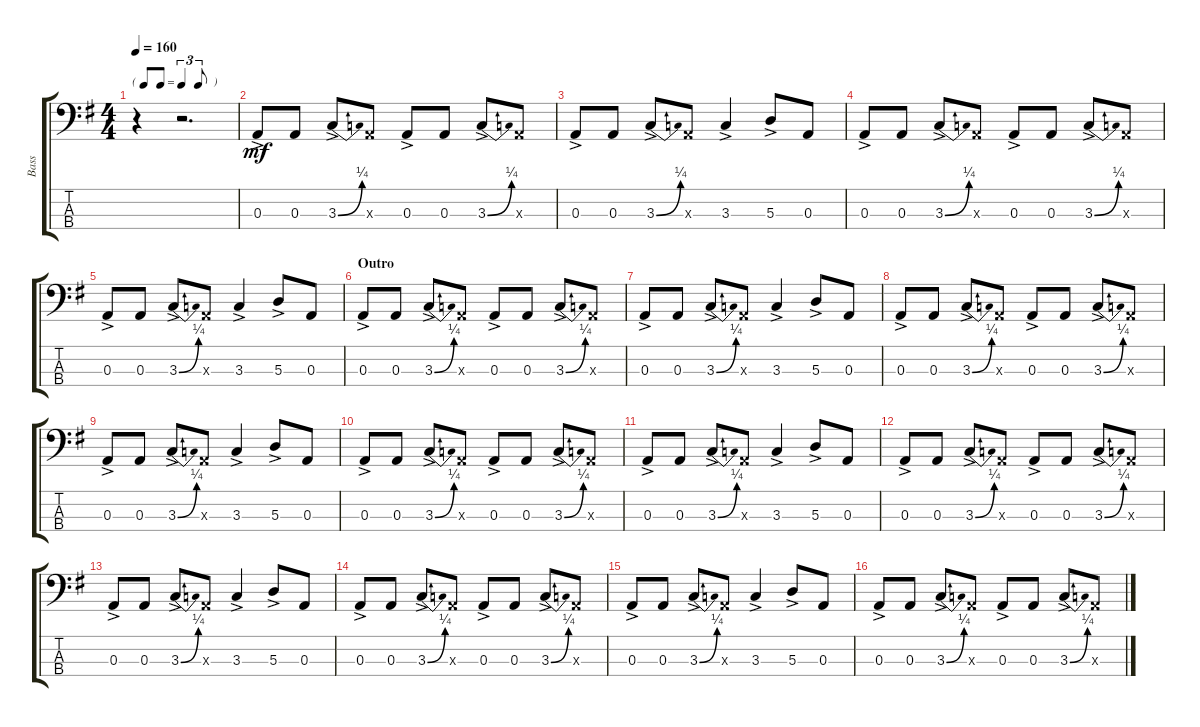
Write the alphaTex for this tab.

\track ("Bass" "Bass") {instrument electricbassfinger}
\staff {score tabs}
\tuning (G2 D2 A1 E1) {hide}
\ts (4 4)
\tf triplet8th
\tempo 160
\clef f4
\ks g
r.4{dy mf} r.2{d} |
0.3{ac}.8 0.3.8 3.3{be (bend 0 0 60 1) ac}.8 0.3{x}.8 0.3{ac}.8 0.3.8 3.3{be (bend 0 0 60 1) ac}.8 0.3{x}.8 |
0.3{ac}.8 0.3.8 3.3{be (bend 0 0 60 1) ac}.8 0.3{x}.8 3.3{ac}.4 5.3{ac}.8 0.3.8 |
0.3{ac}.8 0.3.8 3.3{be (bend 0 0 60 1) ac}.8 0.3{x}.8 0.3{ac}.8 0.3.8 3.3{be (bend 0 0 60 1) ac}.8 0.3{x}.8 |
0.3{ac}.8 0.3.8 3.3{be (bend 0 0 60 1) ac}.8 0.3{x}.8 3.3{ac}.4 5.3{ac}.8 0.3.8 |
\section ("" "Outro")
0.3{ac}.8 0.3.8 3.3{be (bend 0 0 60 1) ac}.8 0.3{x}.8 0.3{ac}.8 0.3.8 3.3{be (bend 0 0 60 1) ac}.8 0.3{x}.8 |
0.3{ac}.8 0.3.8 3.3{be (bend 0 0 60 1) ac}.8 0.3{x}.8 3.3{ac}.4 5.3{ac}.8 0.3.8 |
0.3{ac}.8 0.3.8 3.3{be (bend 0 0 60 1) ac}.8 0.3{x}.8 0.3{ac}.8 0.3.8 3.3{be (bend 0 0 60 1) ac}.8 0.3{x}.8 |
0.3{ac}.8 0.3.8 3.3{be (bend 0 0 60 1) ac}.8 0.3{x}.8 3.3{ac}.4 5.3{ac}.8 0.3.8 |
0.3{ac}.8 0.3.8 3.3{be (bend 0 0 60 1) ac}.8 0.3{x}.8 0.3{ac}.8 0.3.8 3.3{be (bend 0 0 60 1) ac}.8 0.3{x}.8 |
0.3{ac}.8 0.3.8 3.3{be (bend 0 0 60 1) ac}.8 0.3{x}.8 3.3{ac}.4 5.3{ac}.8 0.3.8 |
0.3{ac}.8 0.3.8 3.3{be (bend 0 0 60 1) ac}.8 0.3{x}.8 0.3{ac}.8 0.3.8 3.3{be (bend 0 0 60 1) ac}.8 0.3{x}.8 |
0.3{ac}.8 0.3.8 3.3{be (bend 0 0 60 1) ac}.8 0.3{x}.8 3.3{ac}.4 5.3{ac}.8 0.3.8 |
0.3{ac}.8 0.3.8 3.3{be (bend 0 0 60 1) ac}.8 0.3{x}.8 0.3{ac}.8 0.3.8 3.3{be (bend 0 0 60 1) ac}.8 0.3{x}.8 |
0.3{ac}.8 0.3.8 3.3{be (bend 0 0 60 1) ac}.8 0.3{x}.8 3.3{ac}.4 5.3{ac}.8 0.3.8 |
0.3{ac}.8 0.3.8 3.3{be (bend 0 0 60 1) ac}.8 0.3{x}.8 0.3{ac}.8 0.3.8 3.3{be (bend 0 0 60 1) ac}.8 0.3{x}.8
